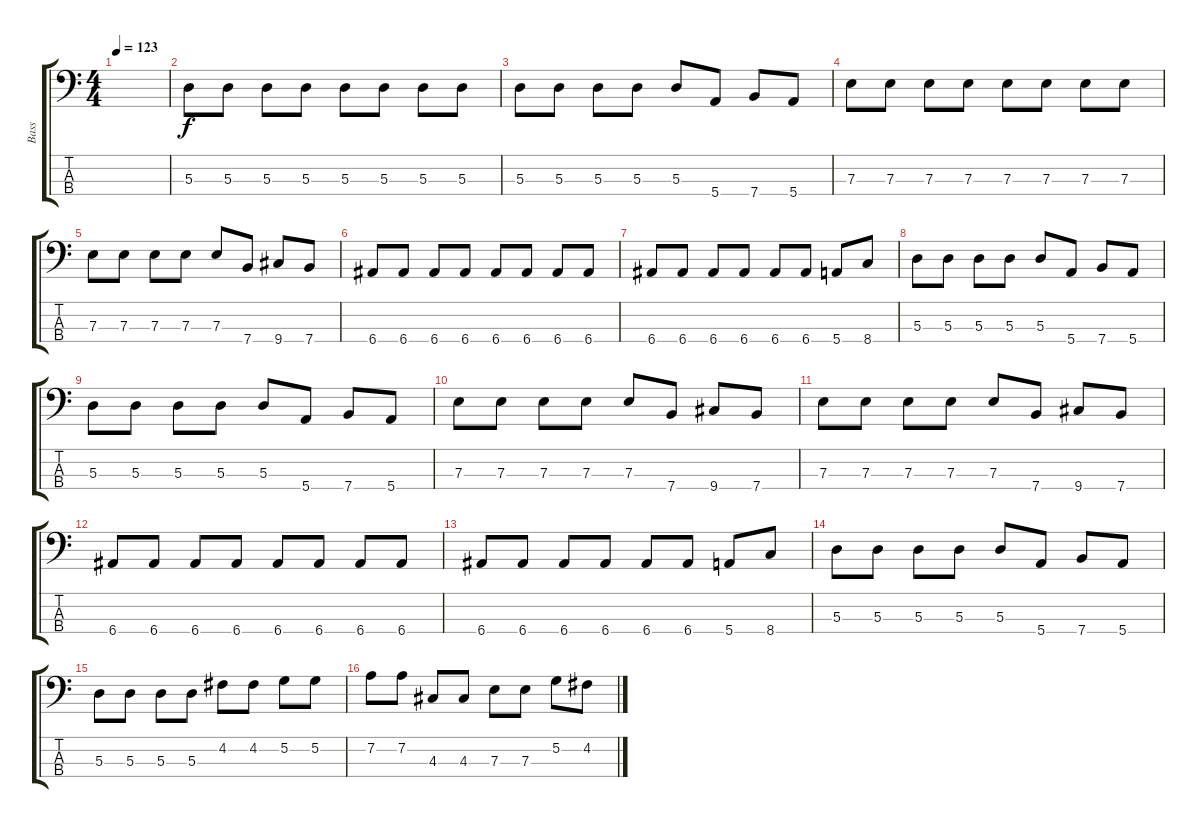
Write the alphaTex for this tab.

\track ("Bass" "Bass") {instrument electricbassfinger}
\staff {score tabs}
\tuning (G2 D2 A1 E1) {hide}
\ts (4 4)
\tempo 123
\clef f4
\ks c
|
5.3.8 5.3.8 5.3.8 5.3.8 5.3.8 5.3.8 5.3.8 5.3.8 |
5.3.8 5.3.8 5.3.8 5.3.8 5.3.8 5.4.8 7.4.8 5.4.8 |
7.3.8 7.3.8 7.3.8 7.3.8 7.3.8 7.3.8 7.3.8 7.3.8 |
7.3.8 7.3.8 7.3.8 7.3.8 7.3.8 7.4.8 9.4.8 7.4.8 |
6.4.8 6.4.8 6.4.8 6.4.8 6.4.8 6.4.8 6.4.8 6.4.8 |
6.4.8 6.4.8 6.4.8 6.4.8 6.4.8 6.4.8 5.4.8 8.4.8 |
5.3.8 5.3.8 5.3.8 5.3.8 5.3.8 5.4.8 7.4.8 5.4.8 |
5.3.8 5.3.8 5.3.8 5.3.8 5.3.8 5.4.8 7.4.8 5.4.8 |
7.3.8 7.3.8 7.3.8 7.3.8 7.3.8 7.4.8 9.4.8 7.4.8 |
7.3.8 7.3.8 7.3.8 7.3.8 7.3.8 7.4.8 9.4.8 7.4.8 |
6.4.8 6.4.8 6.4.8 6.4.8 6.4.8 6.4.8 6.4.8 6.4.8 |
6.4.8 6.4.8 6.4.8 6.4.8 6.4.8 6.4.8 5.4.8 8.4.8 |
5.3.8 5.3.8 5.3.8 5.3.8 5.3.8 5.4.8 7.4.8 5.4.8 |
5.3.8 5.3.8 5.3.8 5.3.8 4.2.8 4.2.8 5.2.8 5.2.8 |
7.2.8 7.2.8 4.3.8 4.3.8 7.3.8 7.3.8 5.2.8 4.2.8
